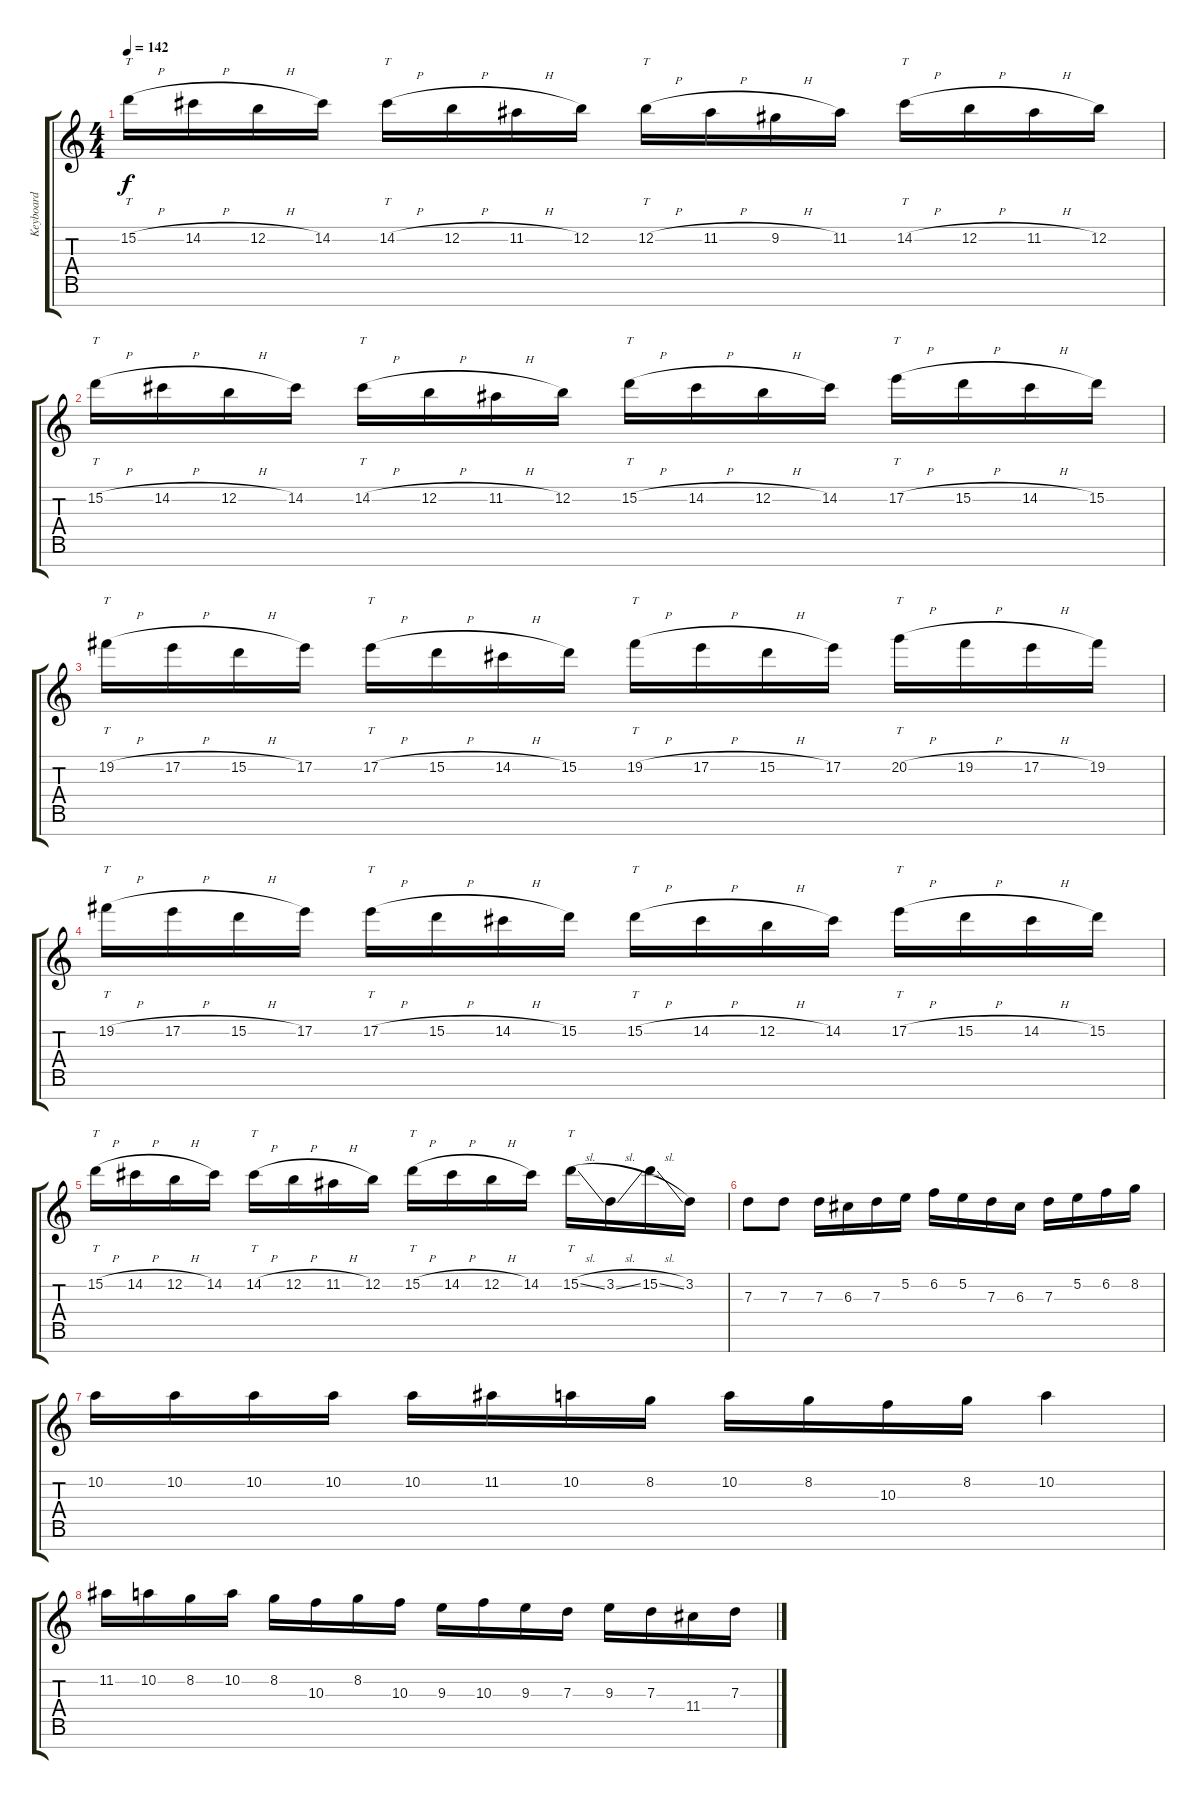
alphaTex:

\track ("Keyboard" "Keyboard") {instrument drawbarorgan}
\staff {score tabs}
\tuning (E5 B4 G4 D4 A3 E3 B2) {hide}
\ts (4 4)
\tempo 142
\clef g2
\ks c
15.2{h}.16{tt dy f} 14.2{h}.16 12.2{h}.16 14.2.16 14.2{h}.16{tt} 12.2{h}.16 11.2{h}.16 12.2.16 12.2{h}.16{tt} 11.2{h}.16 9.2{h}.16 11.2.16 14.2{h}.16{tt} 12.2{h}.16 11.2{h}.16 12.2.16 |
15.2{h}.16{tt} 14.2{h}.16 12.2{h}.16 14.2.16 14.2{h}.16{tt} 12.2{h}.16 11.2{h}.16 12.2.16 15.2{h}.16{tt} 14.2{h}.16 12.2{h}.16 14.2.16 17.2{h}.16{tt} 15.2{h}.16 14.2{h}.16 15.2.16 |
19.2{h}.16{tt} 17.2{h}.16 15.2{h}.16 17.2.16 17.2{h}.16{tt} 15.2{h}.16 14.2{h}.16 15.2.16 19.2{h}.16{tt} 17.2{h}.16 15.2{h}.16 17.2.16 20.2{h}.16{tt} 19.2{h}.16 17.2{h}.16 19.2.16 |
19.2{h}.16{tt} 17.2{h}.16 15.2{h}.16 17.2.16 17.2{h}.16{tt} 15.2{h}.16 14.2{h}.16 15.2.16 15.2{h}.16{tt} 14.2{h}.16 12.2{h}.16 14.2.16 17.2{h}.16{tt} 15.2{h}.16 14.2{h}.16 15.2.16 |
15.2{h}.16{tt} 14.2{h}.16 12.2{h}.16 14.2.16 14.2{h}.16{tt} 12.2{h}.16 11.2{h}.16 12.2.16 15.2{h}.16{tt} 14.2{h}.16 12.2{h}.16 14.2.16 15.2{sl}.16{tt} 3.2{sl}.16 15.2{sl}.16 3.2.16 |
7.3.8 7.3.8 7.3.16 6.3.16 7.3.16 5.2.16 6.2.16 5.2.16 7.3.16 6.3.16 7.3.16 5.2.16 6.2.16 8.2.16 |
10.2.16 10.2.16 10.2.16 10.2.16 10.2.16 11.2.16 10.2.16 8.2.16 10.2.16 8.2.16 10.3.16 8.2.16 10.2.4 |
11.2.16 10.2.16 8.2.16 10.2.16 8.2.16 10.3.16 8.2.16 10.3.16 9.3.16 10.3.16 9.3.16 7.3.16 9.3.16 7.3.16 11.4.16 7.3.16
